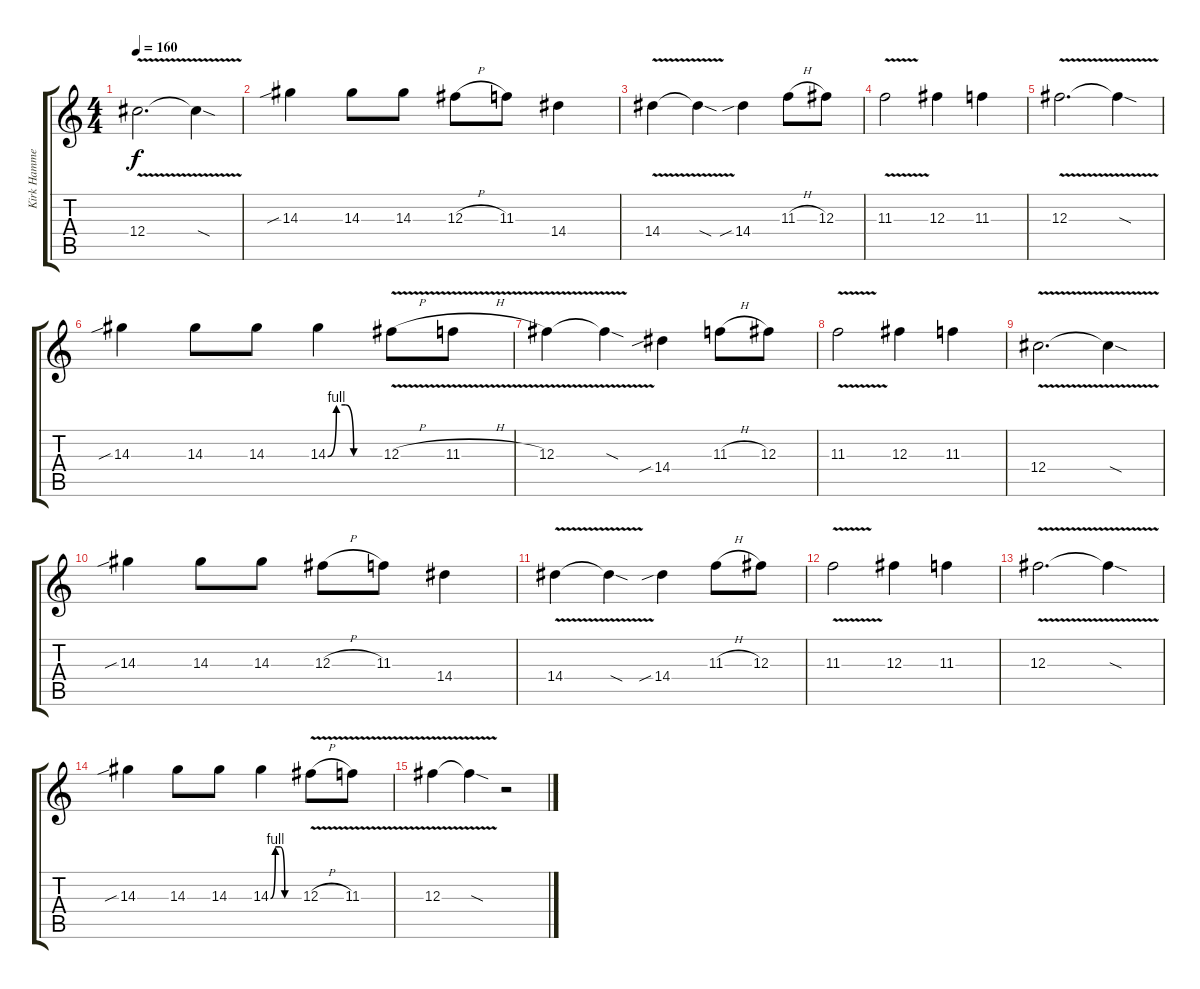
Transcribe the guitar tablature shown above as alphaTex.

\track ("Kirk Hammet" "Kirk Hamme") {instrument overdrivenguitar}
\staff {score tabs}
\tuning (Eb4 Bb3 Gb3 Db3 Ab2 Eb2) {hide}
\ts (4 4)
\tempo 160
\clef g2
\ks c
12.4{v}.2{d dy f} 12.4{sod t}.4 |
14.3{sib}.4 14.3.8 14.3.8 12.3{h}.8 11.3.8 14.4.4 |
14.4{v}.4 14.4{sod t}.4 14.4{sib}.4 11.3{h}.8 12.3.8 |
11.3{v}.2 12.3.4 11.3.4 |
12.3{v}.2{d} 12.3{sod t}.4 |
14.3{sib}.4 14.3.8 14.3.8 14.3{be (custom 0 0 10 4 20 4 30 0 60 0)}.4 12.3{v h}.8 11.3{v h}.8 |
12.3{v}.4 12.3{sod t}.4 14.4{sib}.4 11.3{h}.8 12.3.8 |
11.3{v}.2 12.3.4 11.3.4 |
12.4{v}.2{d} 12.4{sod t}.4 |
14.3{sib}.4 14.3.8 14.3.8 12.3{h}.8 11.3.8 14.4.4 |
14.4{v}.4 14.4{sod t}.4 14.4{sib}.4 11.3{h}.8 12.3.8 |
11.3{v}.2 12.3.4 11.3.4 |
12.3{v}.2{d} 12.3{sod t}.4 |
14.3{sib}.4 14.3.8 14.3.8 14.3{be (custom 0 0 10 4 20 4 30 0 60 0)}.4 12.3{v h}.8 11.3{v}.8 |
12.3{v}.4 12.3{sod t}.4 r.2
